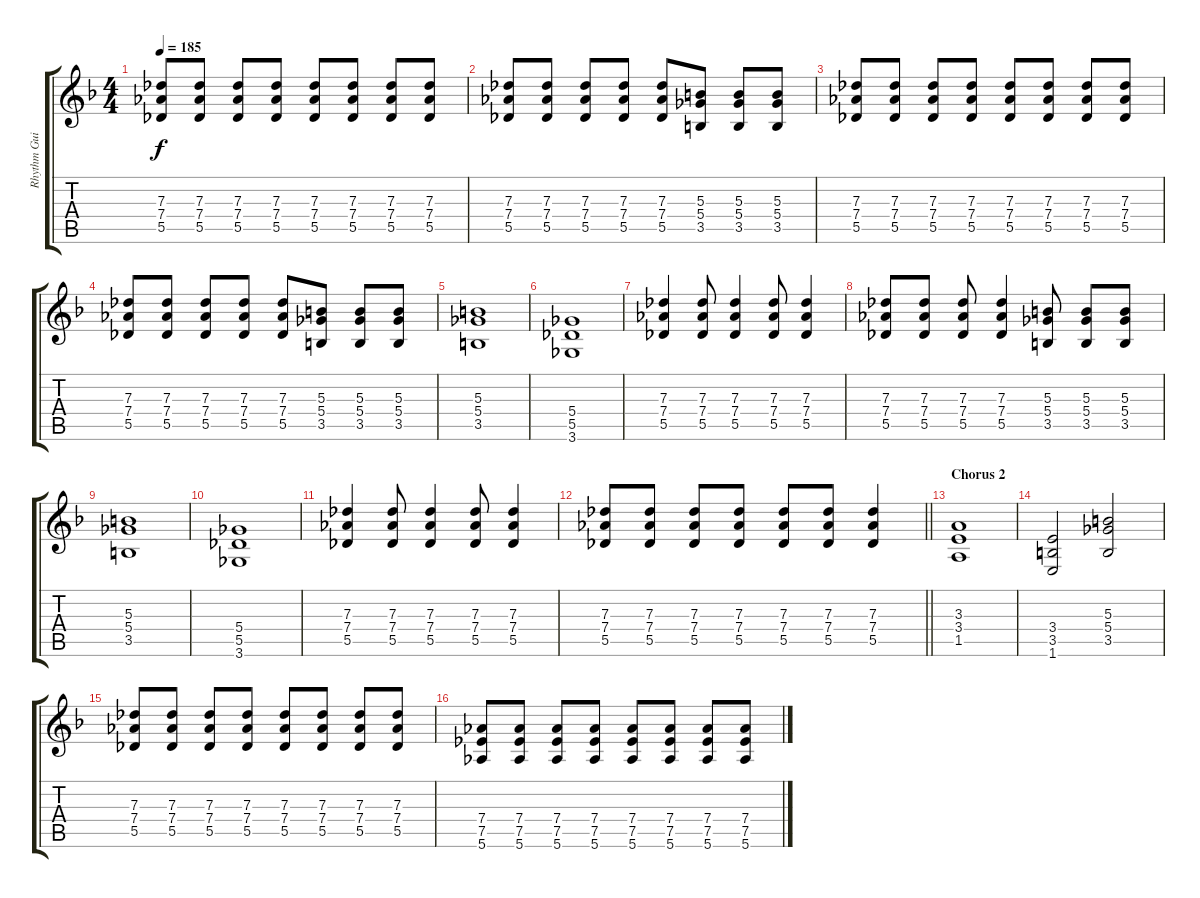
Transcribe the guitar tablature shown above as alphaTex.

\track ("Rhythm Guitar" "Rhythm Gui") {instrument distortionguitar}
\staff {score tabs}
\tuning (Eb4 Bb3 Gb3 Db3 Ab2 Eb2) {hide}
\ts (4 4)
\tempo 185
\clef g2
\ks f
(7.3 7.4 5.5).8{dy f} (7.3 7.4 5.5).8 (7.3 7.4 5.5).8 (7.3 7.4 5.5).8 (7.3 7.4 5.5).8 (7.3 7.4 5.5).8 (7.3 7.4 5.5).8 (7.3 7.4 5.5).8 |
(7.3 7.4 5.5).8 (7.3 7.4 5.5).8 (7.3 7.4 5.5).8 (7.3 7.4 5.5).8 (7.3 7.4 5.5).8 (5.3 5.4 3.5).8 (5.3 5.4 3.5).8 (5.3 5.4 3.5).8 |
(7.3 7.4 5.5).8 (7.3 7.4 5.5).8 (7.3 7.4 5.5).8 (7.3 7.4 5.5).8 (7.3 7.4 5.5).8 (7.3 7.4 5.5).8 (7.3 7.4 5.5).8 (7.3 7.4 5.5).8 |
(7.3 7.4 5.5).8 (7.3 7.4 5.5).8 (7.3 7.4 5.5).8 (7.3 7.4 5.5).8 (7.3 7.4 5.5).8 (5.3 5.4 3.5).8 (5.3 5.4 3.5).8 (5.3 5.4 3.5).8 |
(5.3 5.4 3.5).1 |
(5.4 5.5 3.6).1 |
(7.3 7.4 5.5).4 (7.3 7.4 5.5).8 (7.3 7.4 5.5).4 (7.3 7.4 5.5).8 (7.3 7.4 5.5).4 |
(7.3 7.4 5.5).8 (7.3 7.4 5.5).8 (7.3 7.4 5.5).8 (7.3 7.4 5.5).4 (5.3 5.4 3.5).8 (5.3 5.4 3.5).8 (5.3 5.4 3.5).8 |
(5.3 5.4 3.5).1 |
(5.4 5.5 3.6).1 |
(7.3 7.4 5.5).4 (7.3 7.4 5.5).8 (7.3 7.4 5.5).4 (7.3 7.4 5.5).8 (7.3 7.4 5.5).4 |
\barLineRight lightlight
(7.3 7.4 5.5).8 (7.3 7.4 5.5).8 (7.3 7.4 5.5).8 (7.3 7.4 5.5).8 (7.3 7.4 5.5).8 (7.3 7.4 5.5).8 (7.3 7.4 5.5).4 |
\section ("" "Chorus 2")
(3.3 3.4 1.5).1 |
(3.4 3.5 1.6).2 (5.3 5.4 3.5).2 |
(7.3 7.4 5.5).8 (7.3 7.4 5.5).8 (7.3 7.4 5.5).8 (7.3 7.4 5.5).8 (7.3 7.4 5.5).8 (7.3 7.4 5.5).8 (7.3 7.4 5.5).8 (7.3 7.4 5.5).8 |
(7.4 7.5 5.6).8 (7.4 7.5 5.6).8 (7.4 7.5 5.6).8 (7.4 7.5 5.6).8 (7.4 7.5 5.6).8 (7.4 7.5 5.6).8 (7.4 7.5 5.6).8 (7.4 7.5 5.6).8
